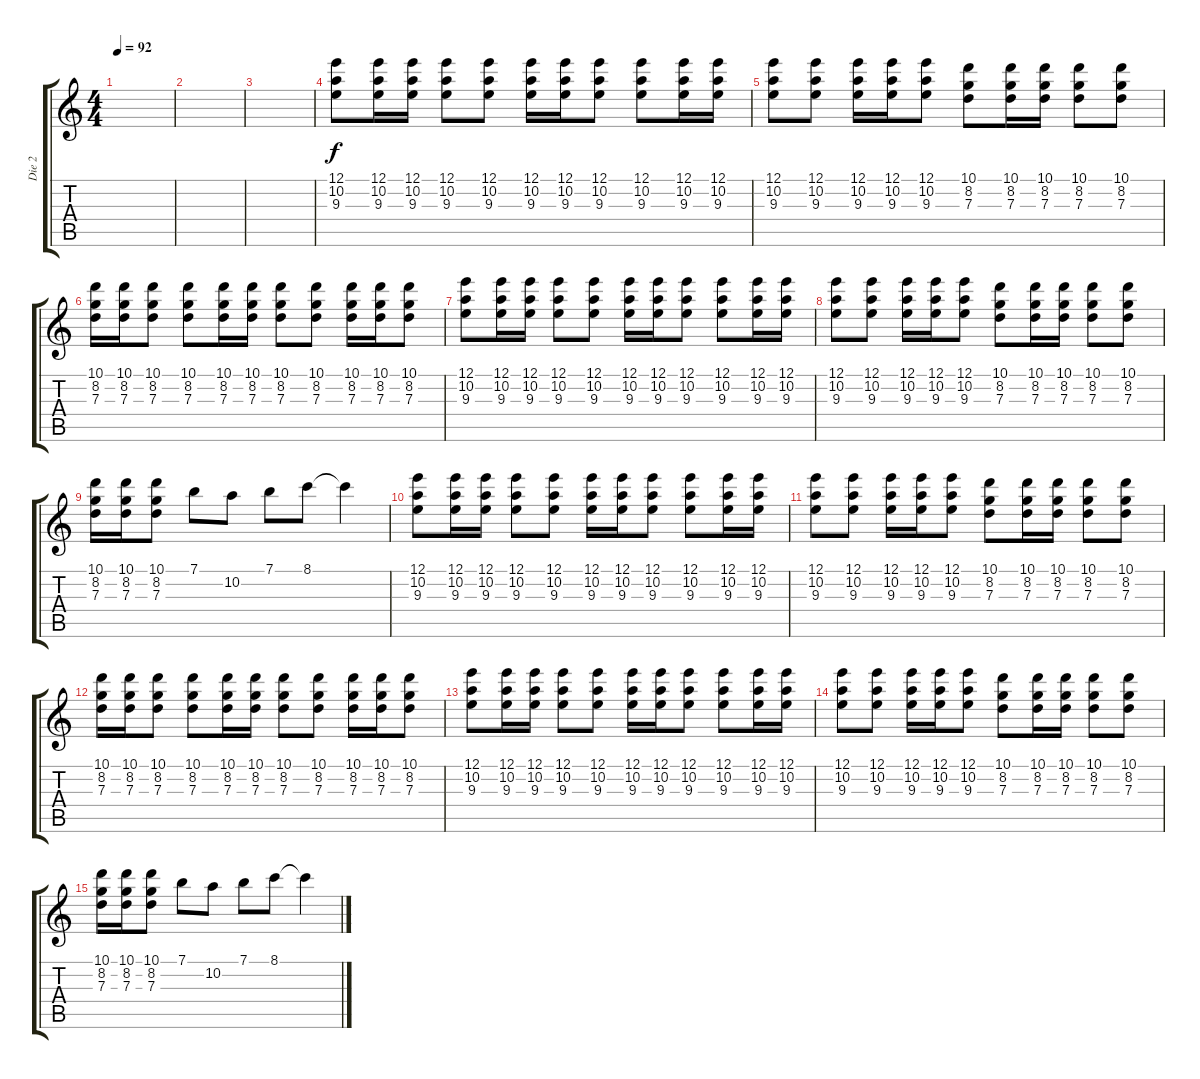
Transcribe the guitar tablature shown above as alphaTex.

\track ("Die 2" "Die 2") {instrument distortionguitar}
\staff {score tabs}
\tuning (E4 B3 G3 D3 A2 E2) {hide}
\ts (4 4)
\tempo 92
\clef g2
\ks c
|
|
|
(12.1 10.2 9.3).8 (12.1 10.2 9.3).16 (12.1 10.2 9.3).16 (12.1 10.2 9.3).8 (12.1 10.2 9.3).8 (12.1 10.2 9.3).16 (12.1 10.2 9.3).16 (12.1 10.2 9.3).8 (12.1 10.2 9.3).8 (12.1 10.2 9.3).16 (12.1 10.2 9.3).16 |
(12.1 10.2 9.3).8 (12.1 10.2 9.3).8 (12.1 10.2 9.3).16 (12.1 10.2 9.3).16 (12.1 10.2 9.3).8 (10.1 8.2 7.3).8 (10.1 8.2 7.3).16 (10.1 8.2 7.3).16 (10.1 8.2 7.3).8 (10.1 8.2 7.3).8 |
(10.1 8.2 7.3).16 (10.1 8.2 7.3).16 (10.1 8.2 7.3).8 (10.1 8.2 7.3).8 (10.1 8.2 7.3).16 (10.1 8.2 7.3).16 (10.1 8.2 7.3).8 (10.1 8.2 7.3).8 (10.1 8.2 7.3).16 (10.1 8.2 7.3).16 (10.1 8.2 7.3).8 |
(12.1 10.2 9.3).8 (12.1 10.2 9.3).16 (12.1 10.2 9.3).16 (12.1 10.2 9.3).8 (12.1 10.2 9.3).8 (12.1 10.2 9.3).16 (12.1 10.2 9.3).16 (12.1 10.2 9.3).8 (12.1 10.2 9.3).8 (12.1 10.2 9.3).16 (12.1 10.2 9.3).16 |
(12.1 10.2 9.3).8 (12.1 10.2 9.3).8 (12.1 10.2 9.3).16 (12.1 10.2 9.3).16 (12.1 10.2 9.3).8 (10.1 8.2 7.3).8 (10.1 8.2 7.3).16 (10.1 8.2 7.3).16 (10.1 8.2 7.3).8 (10.1 8.2 7.3).8 |
(10.1 8.2 7.3).16 (10.1 8.2 7.3).16 (10.1 8.2 7.3).8 7.1.8 10.2.8 7.1.8 8.1.8 8.1{t}.4 |
(12.1 10.2 9.3).8 (12.1 10.2 9.3).16 (12.1 10.2 9.3).16 (12.1 10.2 9.3).8 (12.1 10.2 9.3).8 (12.1 10.2 9.3).16 (12.1 10.2 9.3).16 (12.1 10.2 9.3).8 (12.1 10.2 9.3).8 (12.1 10.2 9.3).16 (12.1 10.2 9.3).16 |
(12.1 10.2 9.3).8 (12.1 10.2 9.3).8 (12.1 10.2 9.3).16 (12.1 10.2 9.3).16 (12.1 10.2 9.3).8 (10.1 8.2 7.3).8 (10.1 8.2 7.3).16 (10.1 8.2 7.3).16 (10.1 8.2 7.3).8 (10.1 8.2 7.3).8 |
(10.1 8.2 7.3).16 (10.1 8.2 7.3).16 (10.1 8.2 7.3).8 (10.1 8.2 7.3).8 (10.1 8.2 7.3).16 (10.1 8.2 7.3).16 (10.1 8.2 7.3).8 (10.1 8.2 7.3).8 (10.1 8.2 7.3).16 (10.1 8.2 7.3).16 (10.1 8.2 7.3).8 |
(12.1 10.2 9.3).8 (12.1 10.2 9.3).16 (12.1 10.2 9.3).16 (12.1 10.2 9.3).8 (12.1 10.2 9.3).8 (12.1 10.2 9.3).16 (12.1 10.2 9.3).16 (12.1 10.2 9.3).8 (12.1 10.2 9.3).8 (12.1 10.2 9.3).16 (12.1 10.2 9.3).16 |
(12.1 10.2 9.3).8 (12.1 10.2 9.3).8 (12.1 10.2 9.3).16 (12.1 10.2 9.3).16 (12.1 10.2 9.3).8 (10.1 8.2 7.3).8 (10.1 8.2 7.3).16 (10.1 8.2 7.3).16 (10.1 8.2 7.3).8 (10.1 8.2 7.3).8 |
(10.1 8.2 7.3).16 (10.1 8.2 7.3).16 (10.1 8.2 7.3).8 7.1.8 10.2.8 7.1.8 8.1.8 8.1{t}.4
